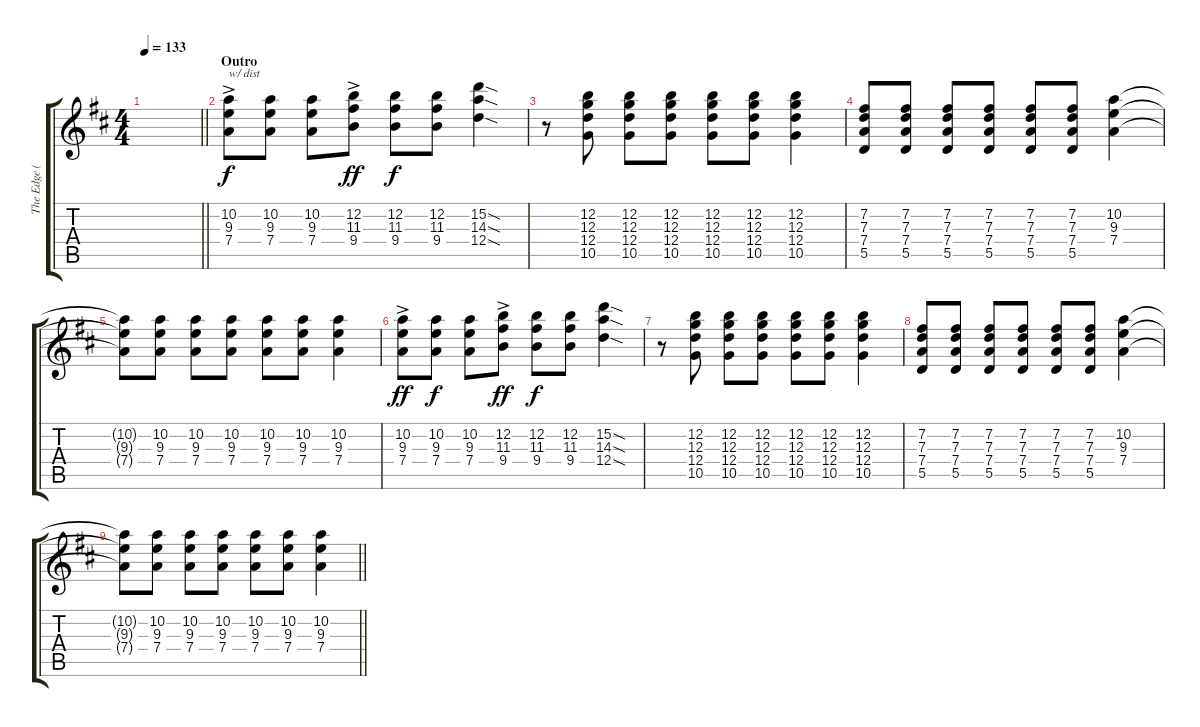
\track ("The Edge (Add 2)" "The Edge (") {instrument distortionguitar}
\staff {score tabs}
\tuning (E4 B3 G3 D3 A2 E2) {hide}
\ts (4 4)
\tempo 133
\clef g2
\barLineRight lightlight
\ks d
|
\section ("" "Outro")
(10.2{ac} 9.3{ac} 7.4{ac}).8{txt "w/ dist" instrument distortionguitar} (10.2 9.3 7.4).8{dy f} (10.2 9.3 7.4).8 (12.2{ac} 11.3{ac} 9.4{ac}).8{dy ff} (12.2 11.3 9.4).8{dy f} (12.2 11.3 9.4).8 (15.2{sod} 14.3{sod} 12.4{sod}).4 |
r.8 (12.2 12.3 12.4 10.5).8 (12.2 12.3 12.4 10.5).8 (12.2 12.3 12.4 10.5).8 (12.2 12.3 12.4 10.5).8 (12.2 12.3 12.4 10.5).8 (12.2 12.3 12.4 10.5).4 |
(7.2 7.3 7.4 5.5).8 (7.2 7.3 7.4 5.5).8 (7.2 7.3 7.4 5.5).8 (7.2 7.3 7.4 5.5).8 (7.2 7.3 7.4 5.5).8 (7.2 7.3 7.4 5.5).8 (10.2 9.3 7.4).4 |
(10.2{t} 9.3{t} 7.4{t}).8 (10.2 9.3 7.4).8 (10.2 9.3 7.4).8 (10.2 9.3 7.4).8 (10.2 9.3 7.4).8 (10.2 9.3 7.4).8 (10.2 9.3 7.4).4 |
(10.2{ac} 9.3{ac} 7.4{ac}).8{dy ff} (10.2 9.3 7.4).8{dy f} (10.2 9.3 7.4).8 (12.2{ac} 11.3{ac} 9.4{ac}).8{dy ff} (12.2 11.3 9.4).8{dy f} (12.2 11.3 9.4).8 (15.2{sod} 14.3{sod} 12.4{sod}).4 |
r.8 (12.2 12.3 12.4 10.5).8 (12.2 12.3 12.4 10.5).8 (12.2 12.3 12.4 10.5).8 (12.2 12.3 12.4 10.5).8 (12.2 12.3 12.4 10.5).8 (12.2 12.3 12.4 10.5).4 |
(7.2 7.3 7.4 5.5).8 (7.2 7.3 7.4 5.5).8 (7.2 7.3 7.4 5.5).8 (7.2 7.3 7.4 5.5).8 (7.2 7.3 7.4 5.5).8 (7.2 7.3 7.4 5.5).8 (10.2 9.3 7.4).4 |
\barLineRight lightlight
(10.2{t} 9.3{t} 7.4{t}).8 (10.2 9.3 7.4).8 (10.2 9.3 7.4).8 (10.2 9.3 7.4).8 (10.2 9.3 7.4).8 (10.2 9.3 7.4).8 (10.2 9.3 7.4).4
